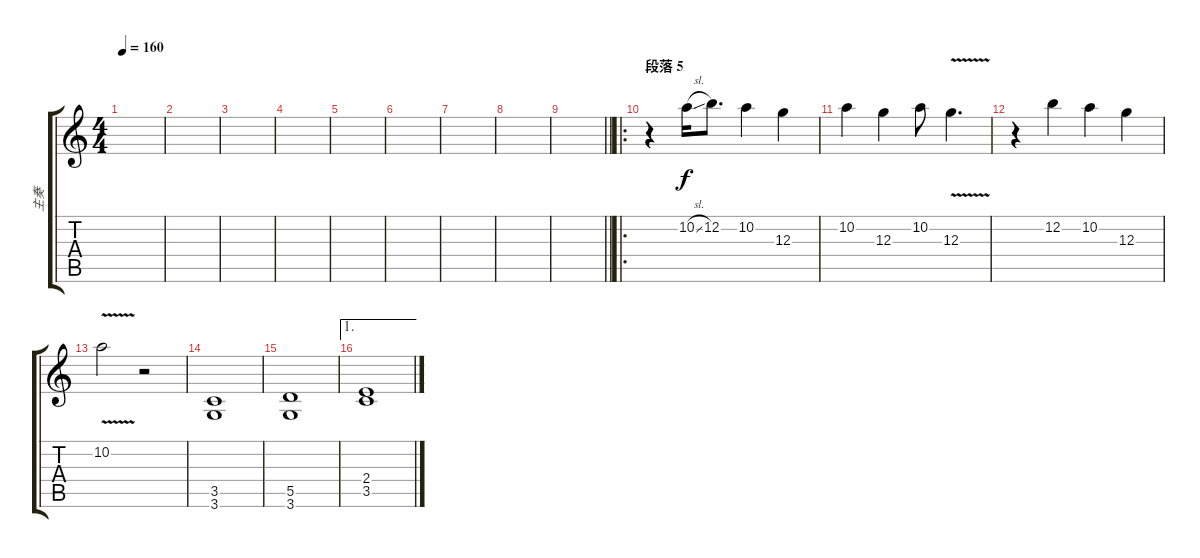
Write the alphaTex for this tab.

\track ("主奏" "主奏") {instrument overdrivenguitar}
\staff {score tabs}
\tuning (E4 B3 G3 D3 A2 E2) {hide}
\ts (4 4)
\tempo 160
\clef g2
\ks c
|
|
|
|
|
|
|
|
\barLineRight lightlight
|
\ro
\section ("" "段落 5")
r.4 10.2{sl}.16 12.2.8{d} 10.2.4 12.3.4 |
10.2.4 12.3.4 10.2.8 12.3{v}.4{d} |
r.4 12.2.4 10.2.4 12.3.4 |
10.2{v}.2 r.2 |
(3.5 3.6).1 |
(5.5 3.6).1 |
\ae 1
(2.4 3.5).1
